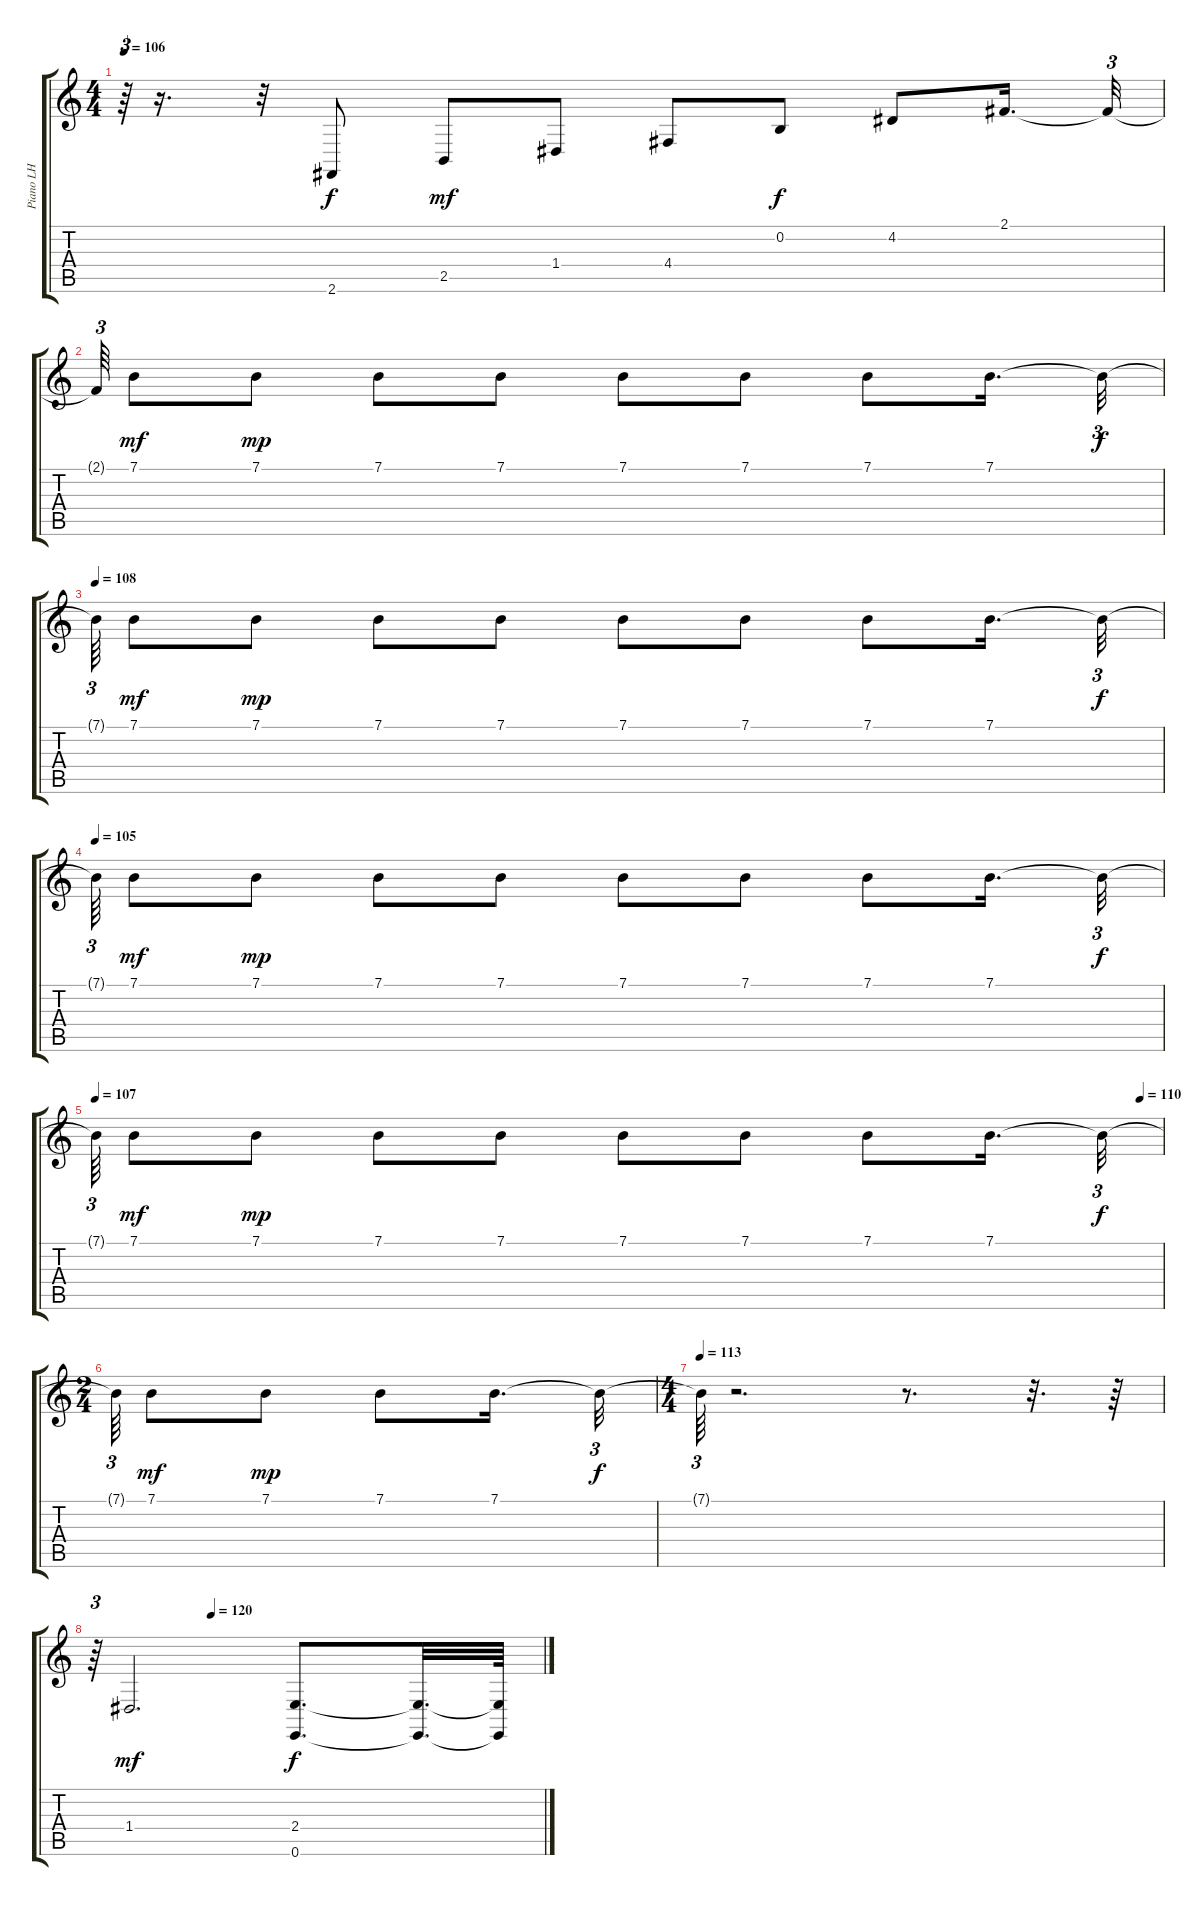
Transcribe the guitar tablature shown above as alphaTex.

\track ("Piano LH" "Piano LH") {instrument acousticgrandpiano}
\staff {score tabs}
\tuning (E4 B3 G3 D3 A2 E2) {hide}
\ts (4 4)
\tempo 106
\clef g2
\ks c
r.64{tu (3 2) dy f} r.16{d} r.32 2.6.8 2.5.8{dy mf} 1.4.8 4.4.8 0.2.8{dy f} 4.2.8 2.1.16{d} 2.1{t}.32{tu (3 2)} |
2.1{t}.64{tu (3 2)} 7.1.8{dy mf} 7.1.8{dy mp} 7.1.8 7.1.8 7.1.8 7.1.8 7.1.8 7.1.16{d} 7.1{t}.32{tu (3 2) dy f} |
\tempo 108
7.1{t}.64{tu (3 2)} 7.1.8{dy mf} 7.1.8{dy mp} 7.1.8 7.1.8 7.1.8 7.1.8 7.1.8 7.1.16{d} 7.1{t}.32{tu (3 2) dy f} |
\tempo 105
7.1{t}.64{tu (3 2)} 7.1.8{dy mf} 7.1.8{dy mp} 7.1.8 7.1.8 7.1.8 7.1.8 7.1.8 7.1.16{d} 7.1{t}.32{tu (3 2) dy f} |
\tempo 107
\tempo (110 0.9791666666666666)
7.1{t}.64{tu (3 2)} 7.1.8{dy mf} 7.1.8{dy mp} 7.1.8 7.1.8 7.1.8 7.1.8 7.1.8 7.1.16{d} 7.1{t}.32{tu (3 2) dy f} |
\ts (2 4)
7.1{t}.64{tu (3 2)} 7.1.8{dy mf} 7.1.8{dy mp} 7.1.8 7.1.16{d} 7.1{t}.32{tu (3 2) dy f} |
\ts (4 4)
\tempo 113
7.1{t}.64{tu (3 2)} r.2{d} r.8{d} r.32{d} r.64 |
\tempo (120 0.2604166666666667)
r.64{tu (3 2)} 1.4.2{d dy mf} (2.4 0.6).8{d dy f} (2.4{t} 0.6{t}).32{d} (2.4{t} 0.6{t}).64
